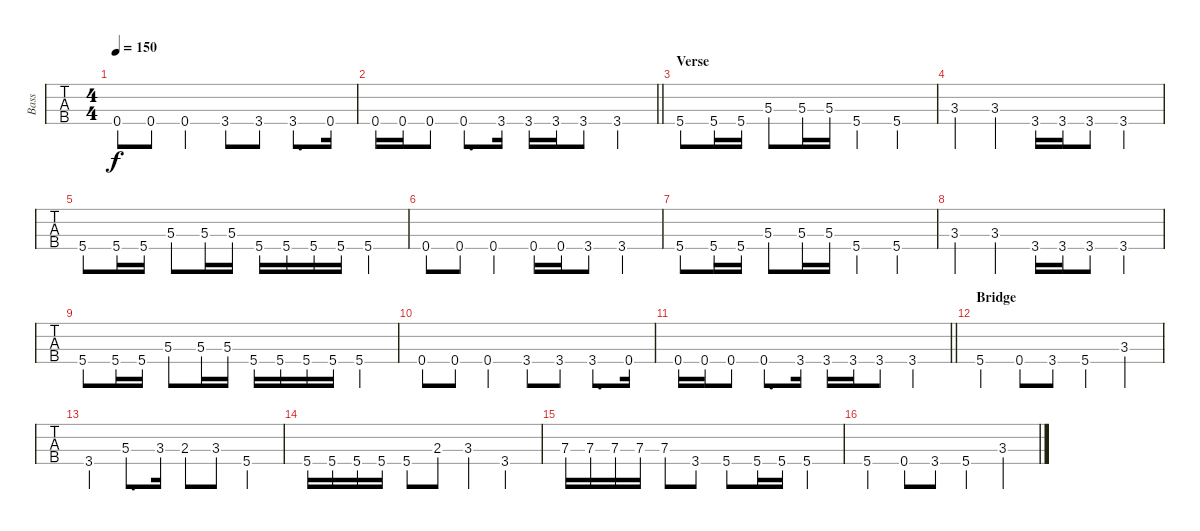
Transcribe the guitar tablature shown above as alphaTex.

\track ("Bass" "Bass") {instrument synthbass2}
\staff {tabs}
\tuning (F2 C2 G1 D1) {hide}
\ts (4 4)
\tempo 150
\clef f4
\ks c
0.4.8{dy f} 0.4.8 0.4.4 3.4.8 3.4.8 3.4.8{d} 0.4.16 |
\barLineRight lightlight
0.4.16 0.4.16 0.4.8 0.4.8{d} 3.4.16 3.4.16 3.4.16 3.4.8 3.4.4 |
\section ("" "Verse")
5.4.8 5.4.16 5.4.16 5.3.8 5.3.16 5.3.16 5.4.4 5.4.4 |
3.3.4 3.3.4 3.4.16 3.4.16 3.4.8 3.4.4 |
5.4.8 5.4.16 5.4.16 5.3.8 5.3.16 5.3.16 5.4.16 5.4.16 5.4.16 5.4.16 5.4.4 |
0.4.8 0.4.8 0.4.4 0.4.16 0.4.16 3.4.8 3.4.4 |
5.4.8 5.4.16 5.4.16 5.3.8 5.3.16 5.3.16 5.4.4 5.4.4 |
3.3.4 3.3.4 3.4.16 3.4.16 3.4.8 3.4.4 |
5.4.8 5.4.16 5.4.16 5.3.8 5.3.16 5.3.16 5.4.16 5.4.16 5.4.16 5.4.16 5.4.4 |
0.4.8 0.4.8 0.4.4 3.4.8 3.4.8 3.4.8{d} 0.4.16 |
\barLineRight lightlight
0.4.16 0.4.16 0.4.8 0.4.8{d} 3.4.16 3.4.16 3.4.16 3.4.8 3.4.4 |
\section ("" "Bridge")
5.4.4 0.4.8 3.4.8 5.4.4 3.3.4 |
3.4.4 5.3.8{d} 3.3.16 2.3.8 3.3.8 5.4.4 |
5.4.16 5.4.16 5.4.16 5.4.16 5.4.8 2.3.8 3.3.4 3.4.4 |
7.3.16 7.3.16 7.3.16 7.3.16 7.3.8 3.4.8 5.4.8 5.4.16 5.4.16 5.4.4 |
5.4.4 0.4.8 3.4.8 5.4.4 3.3.4
